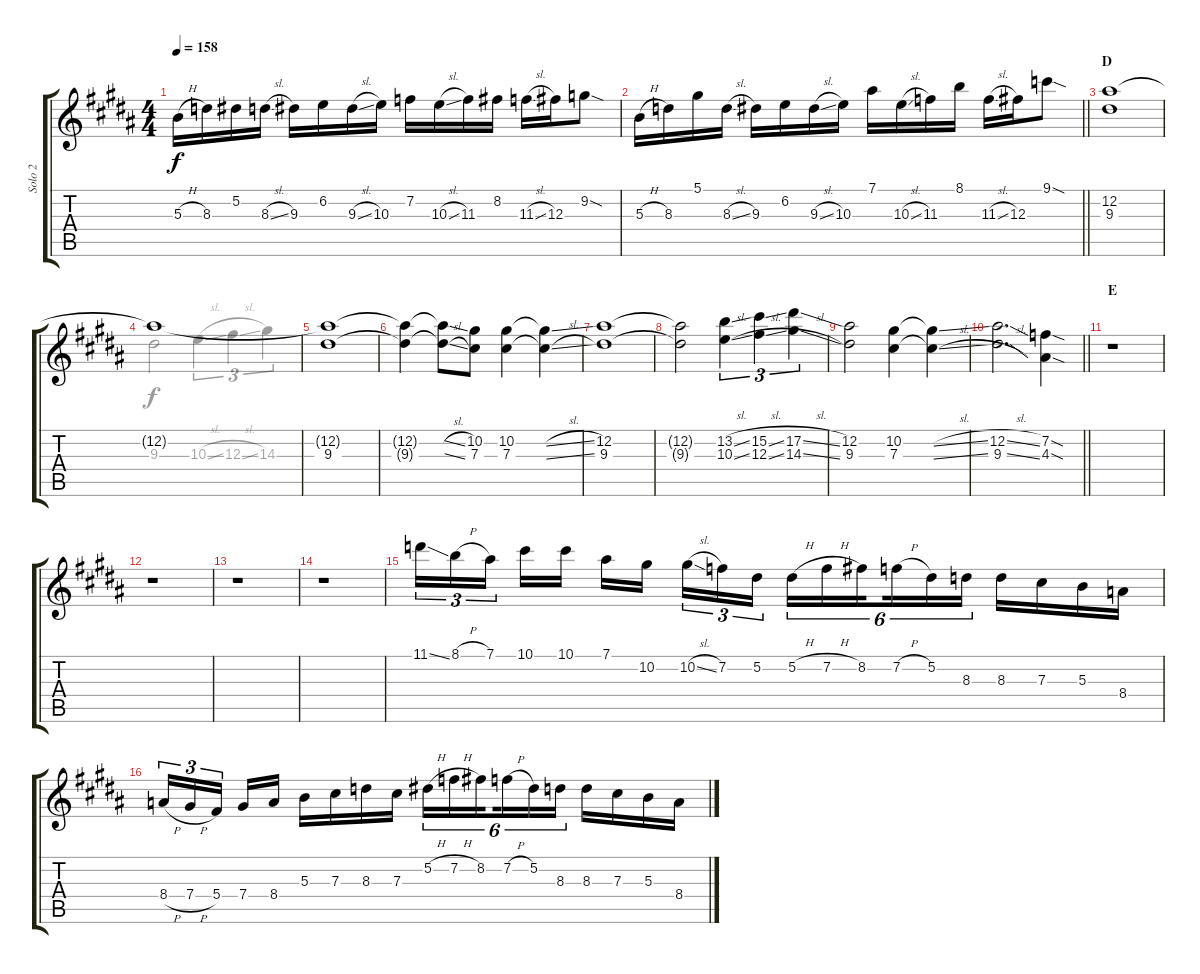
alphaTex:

\track ("Solo 2" "Solo 2") {instrument distortionguitar}
\staff {score tabs}
\tuning (Eb4 Bb3 Gb3 Db3 Ab2 Db2) {hide}
\voice
\ts (4 4)
\tempo 158
\clef g2
\ks b
5.3{h}.16{dy f} 8.3.16 5.2.16 8.3{sl}.16 9.3.16 6.2.16 9.3{sl}.16 10.3.16 7.2.16 10.3{sl}.16 11.3.16 8.2.16 11.3{sl}.16 12.3.16 9.2{sod}.8 |
\barLineRight lightlight
\ks g#minor
5.3{h}.16 8.3.16 5.1.16 8.3{sl}.16 9.3.16 6.2.16 9.3{sl}.16 10.3.16 7.1.16 10.3{sl}.16 11.3.16 8.1.16 11.3{sl}.16 12.3.16 9.1{sod}.8 |
\section ("" "D")
\ks b
(12.2 9.3).1 |
\ks g#minor
12.2{t}.1 |
(12.2{t} 9.3).1 |
(12.2{t} 9.3{t}).4 (12.2{sl t} 9.3{sl t}).8 (10.2 7.3).8 (10.2 7.3).4 (10.2{sl t} 7.3{sl t}).4 |
\ks b
(12.2 9.3).1 |
\ks g#minor
(12.2{t} 9.3{t}).2 (13.2{sl} 10.3{sl}).4{tu (3 2)} (15.2{sl} 12.3{sl}).4{tu (3 2)} (17.2{sl} 14.3{sl}).4{tu (3 2)} |
(12.2 9.3).2 (10.2 7.3).4 (10.2{sl t} 7.3{sl t}).4 |
\barLineRight lightlight
(12.2{sl} 9.3{sl}).2{d} (7.2{sod} 4.3{sod}).4 |
\section ("" "E")
\ks b
r.1 |
\ks g#minor
r.1 |
\ks b
r.1 |
\ks g#minor
r.1 |
\ks b
11.1{ss}.16{tu (3 2)} 8.1{h}.16{tu (3 2)} 7.1.16{tu (3 2) beam splitsecondary} 10.1.16 10.1.16 7.1.16 10.2.16{beam splitsecondary} 10.2{sl}.16{tu (3 2)} 7.2.16{tu (3 2)} 5.2.16{tu (3 2)} 5.2{h}.16{tu (6 4)} 7.2{h}.16{tu (6 4)} 8.2.16{tu (6 4) beam splitsecondary} 7.2{h}.16{tu (6 4)} 5.2.16{tu (6 4)} 8.3.16{tu (6 4)} 8.3.16 7.3.16 5.3.16 8.4.16 |
\ks g#minor
8.4{h}.16{tu (3 2)} 7.4{h}.16{tu (3 2)} 5.4.16{tu (3 2) beam splitsecondary} 7.4.16 8.4.16 5.3.16 7.3.16 8.3.16 7.3.16 5.2{h}.16{tu (6 4)} 7.2{h}.16{tu (6 4)} 8.2.16{tu (6 4) beam splitsecondary} 7.2{h}.16{tu (6 4)} 5.2.16{tu (6 4)} 8.3.16{tu (6 4)} 8.3.16 7.3.16 5.3.16 8.4.16
\voice
\clef g2
\ottava regular
\simile none
\ks b
|
\barLineRight lightlight
\ks g#minor
|
\ks b
|
\ks g#minor
9.3.2 10.3{sl}.4{tu (3 2)} 12.3{sl}.4{tu (3 2)} 14.3.4{tu (3 2)} |
|
|
\ks b
|
\ks g#minor
|
|
\barLineRight lightlight
|
\ks b
|
\ks g#minor
|
\ks b
|
\ks g#minor
|
\ks b
|
\ks g#minor
